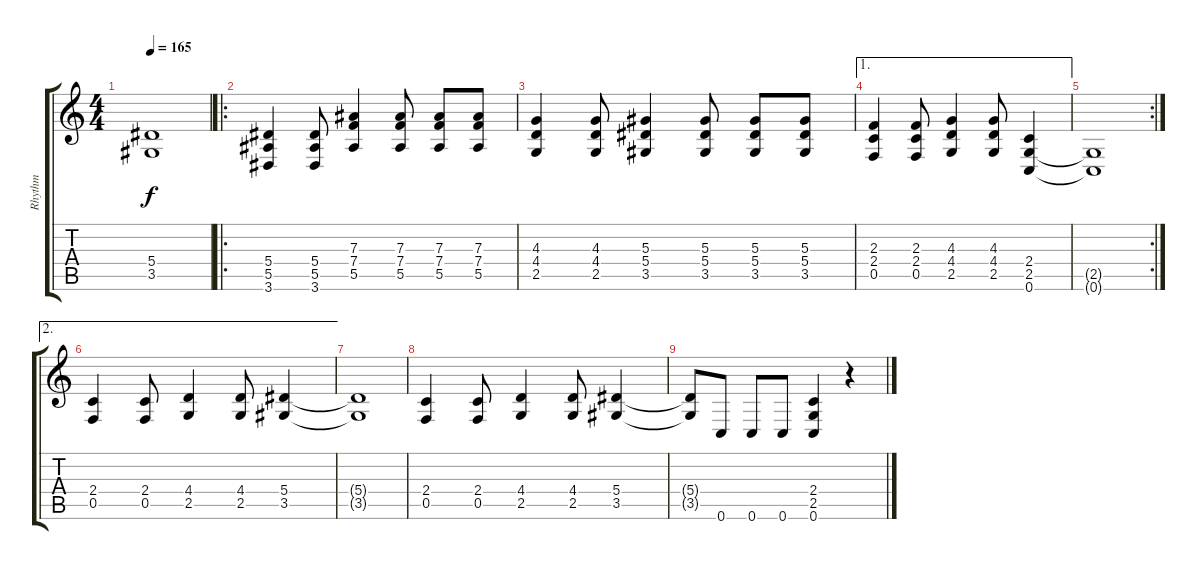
\track ("Rhythm" "Rhythm") {instrument overdrivenguitar}
\staff {score tabs}
\tuning (C4 G3 Eb3 Bb2 F2 C2) {hide}
\ts (4 4)
\tempo 165
\clef g2
\ks c
(5.4{t} 3.5{t}).1{dy f} |
\ro
(5.4 5.5 3.6).4 (5.4 5.5 3.6).8 (7.3 7.4 5.5).4 (7.3 7.4 5.5).8 (7.3 7.4 5.5).8 (7.3 7.4 5.5).8 |
(4.3 4.4 2.5).4 (4.3 4.4 2.5).8 (5.3 5.4 3.5).4 (5.3 5.4 3.5).8 (5.3 5.4 3.5).8 (5.3 5.4 3.5).8 |
\ae 1
(2.3 2.4 0.5).4 (2.3 2.4 0.5).8 (4.3 4.4 2.5).4 (4.3 4.4 2.5).8 (2.4 2.5 0.6).4 |
\rc 2
(2.5{t} 0.6{t}).1 |
\ae 2
(2.4 0.5).4 (2.4 0.5).8 (4.4 2.5).4 (4.4 2.5).8 (5.4 3.5).4 |
(5.4{t} 3.5{t}).1 |
(2.4 0.5).4 (2.4 0.5).8 (4.4 2.5).4 (4.4 2.5).8 (5.4 3.5).4 |
(5.4{t} 3.5{t}).8 0.6.8 0.6.8 0.6.8 (2.4 2.5 0.6).4 r.4
